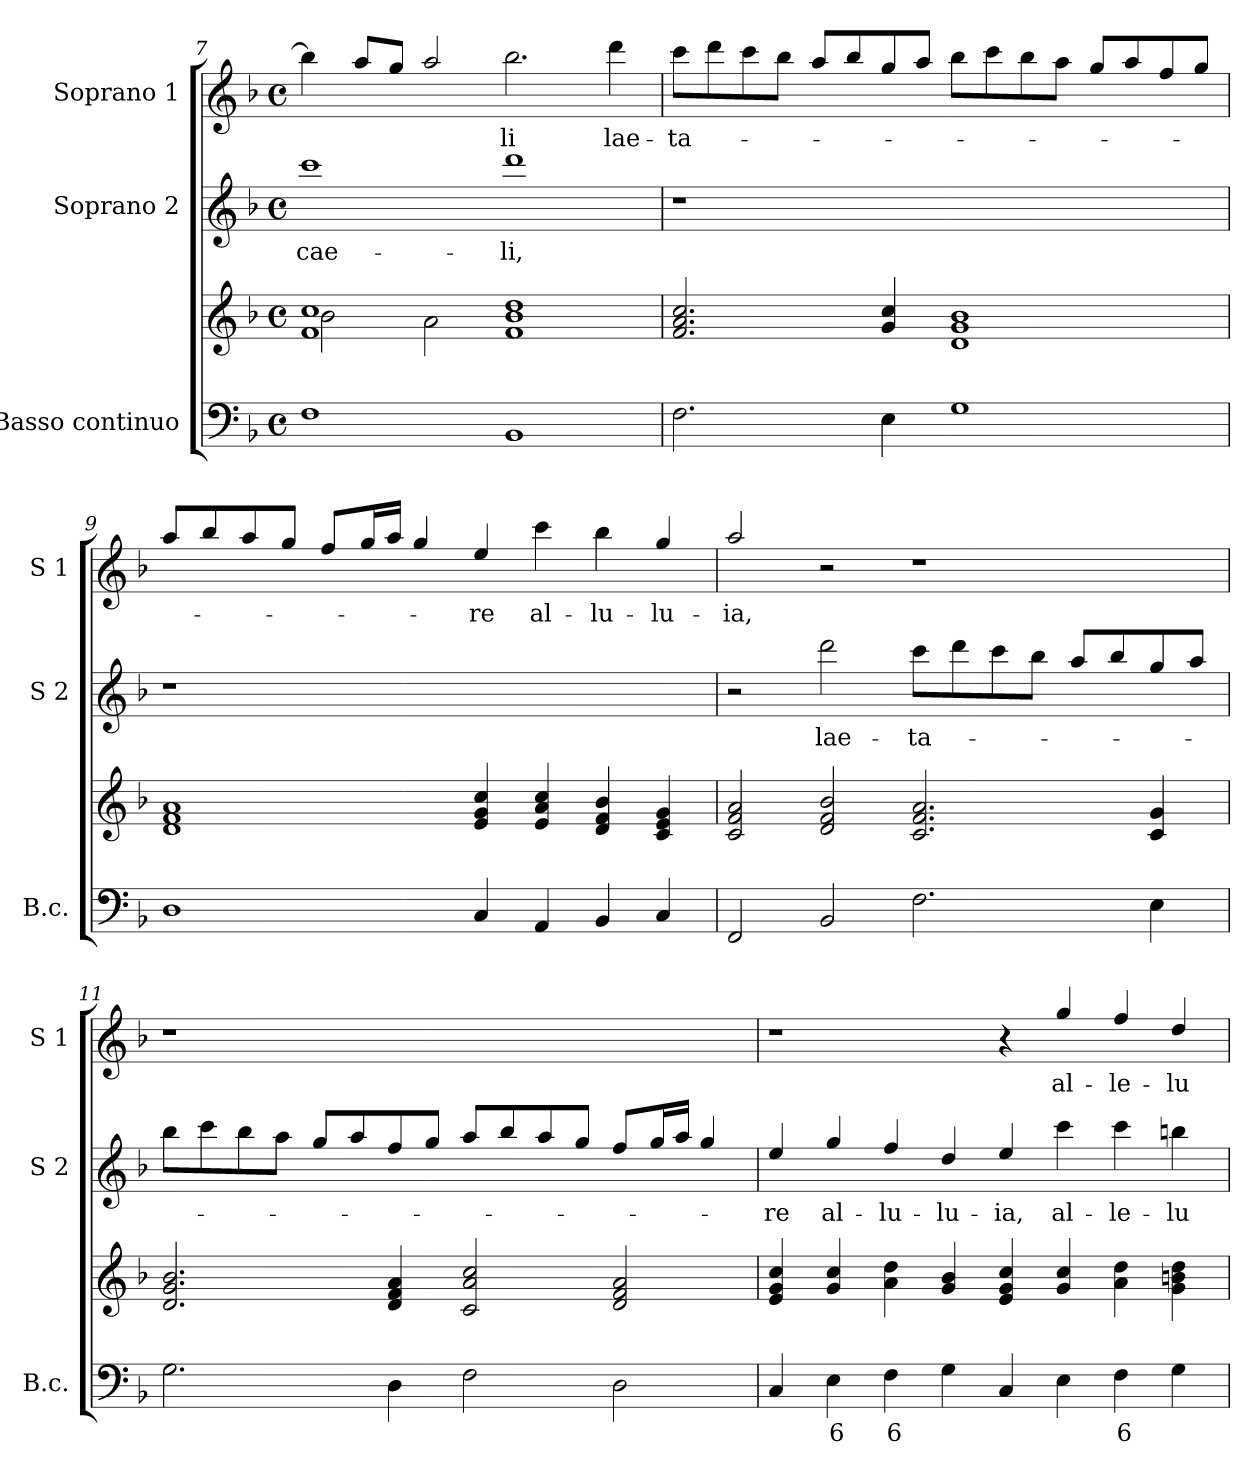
**kern	**text	**kern	**kern	**text	**kern	**text
*part3	*part3	*part3	*part2	*part2	*part1	*part1
*staff4	*staff4	*staff3	*staff2	*staff2	*staff1	*staff1
*I"Basso continuo	*	*	*I"Soprano 2	*	*I"Soprano 1	*
*I'B.c.	*	*	*I'S 2	*	*I'S 1	*
!!LO:LB:g=z
*clefF4	*	*clefG2	*clefG2	*	*clefG2	*
*	*	*	*ITrd7c12	*	*ITrd7c12	*
*k[b-]	*	*k[b-]	*k[b-]	*	*k[b-]	*
*F:	*	*F:	*F:	*	*F:	*
*M4/4	*	*M4/4	*M4/4	*	*M4/4	*
*met(c)	*	*met(c)	*met(c)	*	*met(c)	*
=7	=7	=7	=7	=7	=7	=7
*	*	*^	*	*	*	*
!	!	!	!	!	!LO:LY:b	!	!
1F	.	1f 1cc	2b-\	1cc	cae-	4b-\]	.
.	.	.	.	.	.	8a/L	.
.	.	.	.	.	.	8g/J	.
.	.	.	2a\	.	.	2a/	.
!	!	!	!	!	!LO:LY:b	!	!
!	!	!	!	!	!	!	!LO:LY:b
1BB-	.	1f 1b- 1dd	1ryy	1dd	-li,	2.b-\	-li
!	!	!	!	!	!	!	!LO:LY:b
.	.	.	.	.	.	4dd\	lae-
*	*	*v	*v	*	*	*	*
=8	=8	=8	=8	=8	=8	=8
!	!	!	!	!	!	!LO:LY:b
2.F\	.	2.f/ 2.a/ 2.cc/	1r	.	8cc\L	-ta-
.	.	.	.	.	8dd\	.
.	.	.	.	.	8cc\	.
.	.	.	.	.	8b-\J	.
.	.	.	.	.	8a/L	.
.	.	.	.	.	8b-/	.
4E\	.	4g/ 4cc/	.	.	8g/	.
.	.	.	.	.	8a/J	.
1G	.	1d 1g 1b-	1ryy	.	8b-\L	.
.	.	.	.	.	8cc\	.
.	.	.	.	.	8b-\	.
.	.	.	.	.	8a\J	.
.	.	.	.	.	8g/L	.
.	.	.	.	.	8a/	.
.	.	.	.	.	8f/	.
.	.	.	.	.	8g/J	.
=9	=9	=9	=9	=9	=9	=9
1D	.	1d 1f 1a	1r	.	8a/L	.
.	.	.	.	.	8b-/	.
.	.	.	.	.	8a/	.
.	.	.	.	.	8g/J	.
.	.	.	.	.	8f/L	.
.	.	.	.	.	16g/L	.
.	.	.	.	.	16a/JJ	.
.	.	.	.	.	4g/	.
!	!	!	!	!	!	!LO:LY:b
4C/	.	4e/ 4g/ 4cc/	1ryy	.	4e/	-re
!	!	!	!	!	!	!LO:LY:b
4AA/	.	4e/ 4a/ 4cc/	.	.	4cc\	al-
!	!	!	!	!	!	!LO:LY:b
4BB-/	.	4d/ 4f/ 4b-/	.	.	4b-\	-lu-
!	!	!	!	!	!	!LO:LY:b
4C/	.	4c/ 4e/ 4g/	.	.	4g/	-lu-
=10	=10	=10	=10	=10	=10	=10
!	!	!	!	!	!	!LO:LY:b
2FF/	.	2c/ 2f/ 2a/	2r	.	2a/	-ia,
!	!	!	!	!LO:LY:b	!	!
2BB-/	.	2d/ 2f/ 2b-/	2dd\	lae-	2r	.
!	!	!	!	!LO:LY:b	!	!
2.F\	.	2.c/ 2.f/ 2.a/	8cc\L	-ta-	1r	.
.	.	.	8dd\	.	.	.
.	.	.	8cc\	.	.	.
.	.	.	8b-\J	.	.	.
.	.	.	8a/L	.	.	.
.	.	.	8b-/	.	.	.
4E\	.	4c/ 4g/	8g/	.	.	.
.	.	.	8a/J	.	.	.
!!LO:LB:g=z
=11	=11	=11	=11	=11	=11	=11
2.G\	.	2.d/ 2.g/ 2.b-/	8b-\L	.	1r	.
.	.	.	8cc\	.	.	.
.	.	.	8b-\	.	.	.
.	.	.	8a\J	.	.	.
.	.	.	8g/L	.	.	.
.	.	.	8a/	.	.	.
4D\	.	4d/ 4f/ 4a/	8f/	.	.	.
.	.	.	8g/J	.	.	.
2F\	.	2c/ 2a/ 2cc/	8a/L	.	1ryy	.
.	.	.	8b-/	.	.	.
.	.	.	8a/	.	.	.
.	.	.	8g/J	.	.	.
2D\	.	2d/ 2f/ 2a/	8f/L	.	.	.
.	.	.	16g/L	.	.	.
.	.	.	16a/JJ	.	.	.
.	.	.	4g/	.	.	.
=12	=12	=12	=12	=12	=12	=12
!	!	!	!	!LO:LY:b	!	!
4C/	.	4e/ 4g/ 4cc/	4e/	-re	1r	.
!	!LO:LY:b	!	!	!	!	!
!	!	!	!	!LO:LY:b	!	!
4E\	6	4g/ 4cc/	4g/	al-	.	.
!	!LO:LY:b	!	!	!	!	!
!	!	!	!	!LO:LY:b	!	!
4F\	6	4a\ 4dd\	4f/	-lu-	.	.
!	!	!	!	!LO:LY:b	!	!
4G\	.	4g/ 4b-/	4d/	-lu-	.	.
!	!	!	!	!LO:LY:b	!	!
4C/	.	4e/ 4g/ 4cc/	4e/	-ia,	4r	.
!	!	!	!	!LO:LY:b	!	!
!	!	!	!	!	!	!LO:LY:b
4E\	.	4g/ 4cc/	4cc\	al-	4g/	al-
!	!LO:LY:b	!	!	!	!	!
!	!	!	!	!LO:LY:b	!	!
!	!	!	!	!	!	!LO:LY:b
4F\	6	4a\ 4dd\	4cc\	-le-	4f/	-le-
!	!	!	!	!LO:LY:b	!	!
!	!	!	!	!	!	!LO:LY:b
4G\	.	4g\ 4bn\ 4dd\	4bn\	-lu-	4d/	-lu-
=	=	=	=	=	=	=
*-	*-	*-	*-	*-	*-	*-
